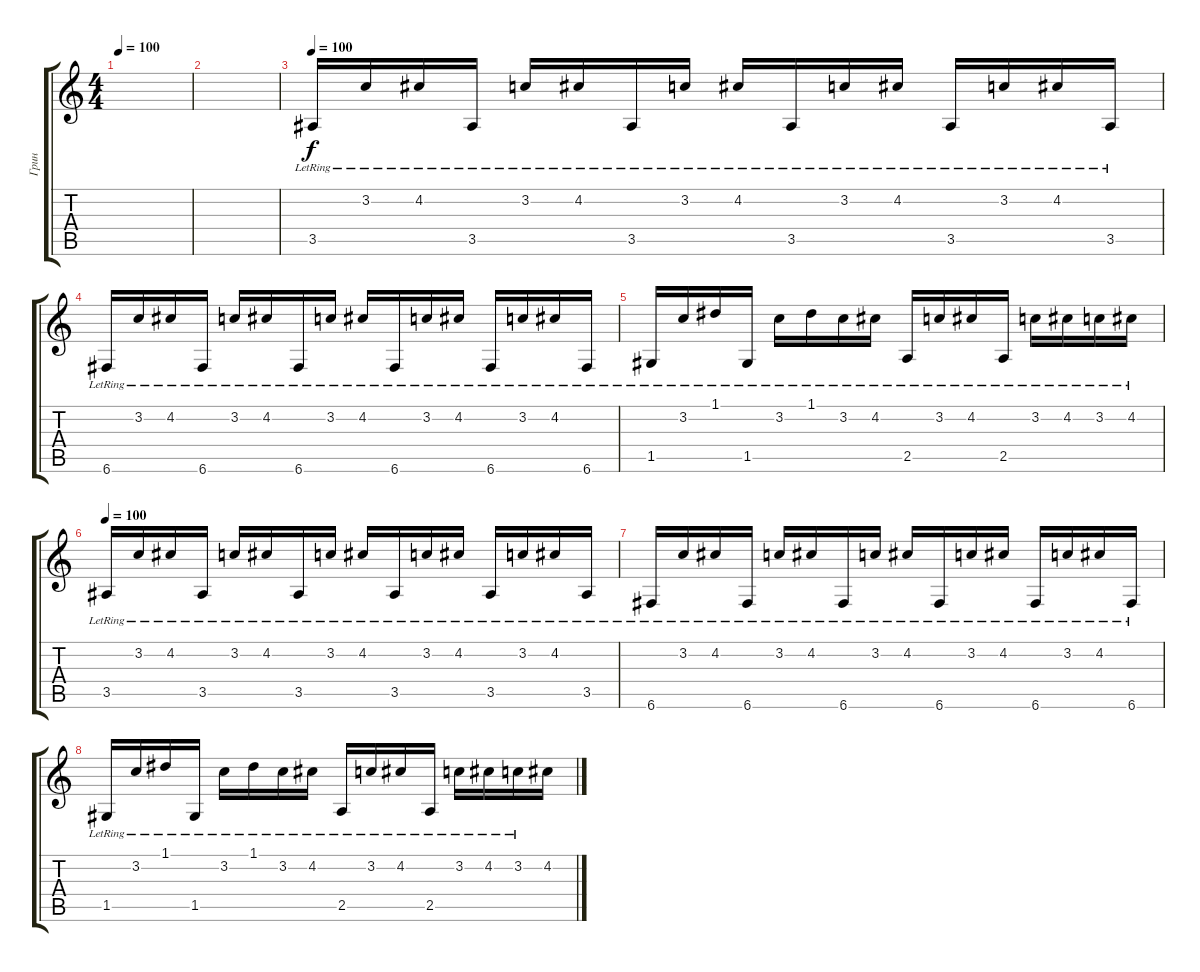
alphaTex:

\track ("Грин" "Грин") {instrument overdrivenguitar}
\staff {score tabs}
\tuning (D4 A3 F3 C3 G2 C2) {hide}
\ts (4 4)
\tempo 100
\clef g2
\ks c
|
|
\tempo 100
3.5{lr}.16 3.2{lr}.16 4.2{lr}.16 3.5{lr}.16 3.2{lr}.16 4.2{lr}.16 3.5{lr}.16 3.2{lr}.16 4.2{lr}.16 3.5{lr}.16 3.2{lr}.16 4.2{lr}.16 3.5{lr}.16 3.2{lr}.16 4.2{lr}.16 3.5{lr}.16 |
6.6{lr}.16 3.2{lr}.16 4.2{lr}.16 6.6{lr}.16 3.2{lr}.16 4.2{lr}.16 6.6{lr}.16 3.2{lr}.16 4.2{lr}.16 6.6{lr}.16 3.2{lr}.16 4.2{lr}.16 6.6{lr}.16 3.2{lr}.16 4.2{lr}.16 6.6{lr}.16 |
1.5{lr}.16 3.2{lr}.16 1.1{lr}.16 1.5{lr}.16 3.2{lr}.16 1.1{lr}.16 3.2{lr}.16 4.2{lr}.16 2.5{lr}.16 3.2{lr}.16 4.2{lr}.16 2.5{lr}.16 3.2{lr}.16 4.2{lr}.16 3.2{lr}.16 4.2{lr}.16 |
\tempo 100
3.5{lr}.16 3.2{lr}.16 4.2{lr}.16 3.5{lr}.16 3.2{lr}.16 4.2{lr}.16 3.5{lr}.16 3.2{lr}.16 4.2{lr}.16 3.5{lr}.16 3.2{lr}.16 4.2{lr}.16 3.5{lr}.16 3.2{lr}.16 4.2{lr}.16 3.5{lr}.16 |
6.6{lr}.16 3.2{lr}.16 4.2{lr}.16 6.6{lr}.16 3.2{lr}.16 4.2{lr}.16 6.6{lr}.16 3.2{lr}.16 4.2{lr}.16 6.6{lr}.16 3.2{lr}.16 4.2{lr}.16 6.6{lr}.16 3.2{lr}.16 4.2{lr}.16 6.6{lr}.16 |
1.5{lr}.16 3.2{lr}.16 1.1{lr}.16 1.5{lr}.16 3.2{lr}.16 1.1{lr}.16 3.2{lr}.16 4.2{lr}.16 2.5{lr}.16 3.2{lr}.16 4.2{lr}.16 2.5{lr}.16 3.2{lr}.16 4.2{lr}.16 3.2{lr}.16 4.2.16
